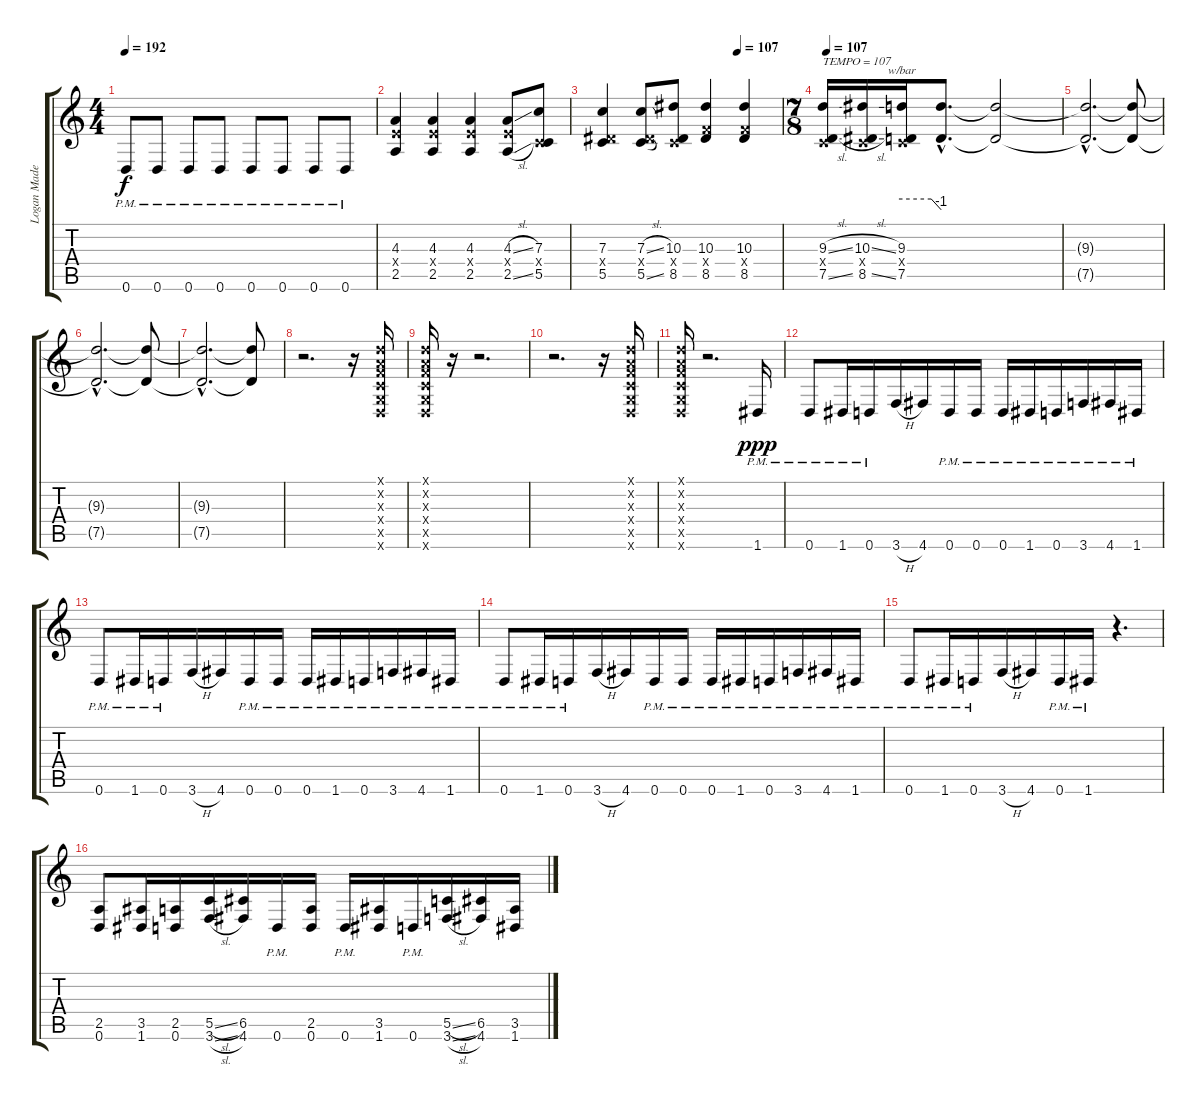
\track ("Logan Mader" "Logan Made") {instrument distortionguitar}
\staff {score tabs}
\tuning (D4 A3 F3 C3 G2 D2) {hide}
\ts (4 4)
\tempo 192
\clef g2
\ks c
0.6{pm}.8{dy f} 0.6{pm}.8 0.6{pm}.8 0.6{pm}.8 0.6{pm}.8 0.6{pm}.8 0.6{pm}.8 0.6{pm}.8 |
(4.3 4.4{x} 2.5).4 (4.3 4.4{x} 2.5).4 (4.3 4.4{x} 2.5).4 (4.3{sl} 4.4{x} 2.5{sl}).8 (7.3 0.4{x} 5.5).8 |
\tempo (107 0.75)
(7.3 3.4{x} 5.5).4 (7.3{sl} 3.4{x} 5.5{sl}).8 (10.3 0.4{x} 8.5).8 (10.3 5.4{x} 8.5).4 (10.3 5.4{x} 8.5).4 |
\ts (7 8)
\tempo 107
(9.3{sl} 0.4{x} 7.5{sl}).16{txt "TEMPO = 107"} (10.3{sl} 0.4{x} 8.5{sl}).16 (9.3 0.4{x} 7.5).16{tbe (custom default 0 0 45 0 60 -4)} (9.3{hac t} 7.5{hac t}).8{d} (9.3{t} 7.5{t}).2 |
(9.3{hac t} 7.5{hac t}).2{d} (9.3{t} 7.5{t}).8 |
(9.3{hac t} 7.5{hac t}).2{d} (9.3{t} 7.5{t}).8 |
(9.3{hac t} 7.5{hac t}).2{d} (9.3{t} 7.5{t}).8 |
r.2{d} r.16 (0.1{x} 0.2{x} 0.3{x} 0.4{x} 0.5{x} 0.6{x}).16 |
(0.1{x} 0.2{x} 0.3{x} 0.4{x} 0.5{x} 0.6{x}).16 r.16 r.2{d} |
r.2{d} r.16 (0.1{x} 0.2{x} 0.3{x} 0.4{x} 0.5{x} 0.6{x}).16 |
(0.1{x} 0.2{x} 0.3{x} 0.4{x} 0.5{x} 0.6{x}).16 r.2{d} 1.6{pm}.16{dy ppp} |
0.6{pm}.8 1.6{pm}.16 0.6{pm}.16 3.6{h}.16 4.6.16 0.6{pm}.16 0.6{pm}.16 0.6{pm}.16 1.6{pm}.16 0.6{pm}.16 3.6{pm}.16 4.6{pm}.16 1.6{pm}.16 |
0.6{pm}.8 1.6{pm}.16 0.6{pm}.16 3.6{h}.16 4.6.16 0.6{pm}.16 0.6{pm}.16 0.6{pm}.16 1.6{pm}.16 0.6{pm}.16 3.6{pm}.16 4.6{pm}.16 1.6{pm}.16 |
0.6{pm}.8 1.6{pm}.16 0.6{pm}.16 3.6{h}.16 4.6.16 0.6{pm}.16 0.6{pm}.16 0.6{pm}.16 1.6{pm}.16 0.6{pm}.16 3.6{pm}.16 4.6{pm}.16 1.6{pm}.16 |
0.6{pm}.8 1.6{pm}.16 0.6{pm}.16 3.6{h}.16 4.6.16 0.6{pm}.16 1.6{pm}.16 r.4{d} |
(2.5 0.6).8 (3.5 1.6).16 (2.5 0.6).16 (5.5{sl} 3.6{sl}).16 (6.5 4.6).16 0.6{pm}.16 (2.5 0.6).16 0.6{pm}.16 (3.5 1.6).16 0.6{pm}.16 (5.5{sl} 3.6{sl}).16 (6.5 4.6).16 (3.5 1.6).16
